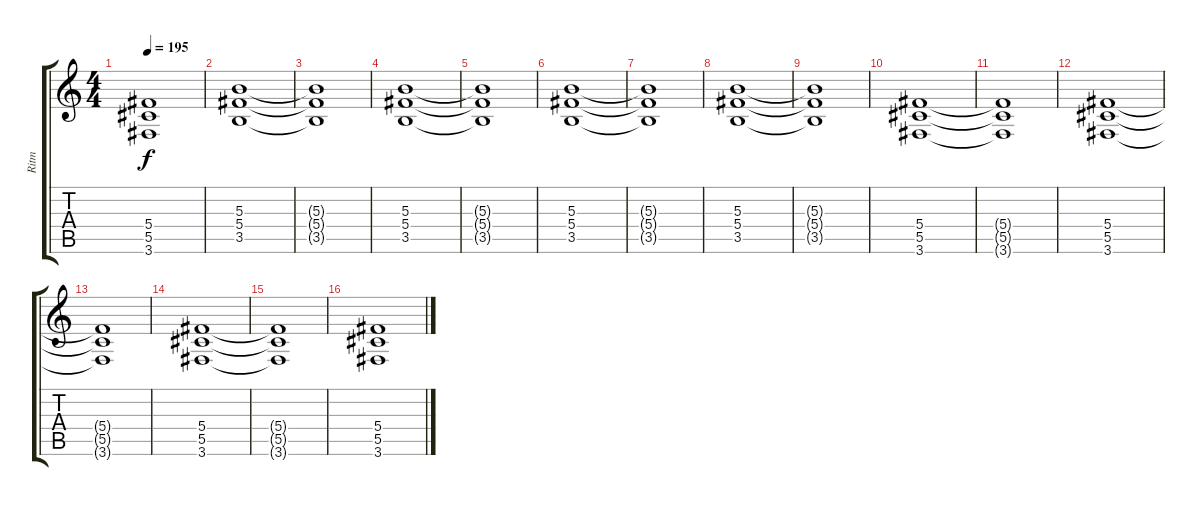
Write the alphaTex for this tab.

\track ("Ritm" "Ritm") {instrument distortionguitar}
\staff {score tabs}
\tuning (Eb4 Bb3 Gb3 Db3 Ab2 Eb2) {hide}
\ts (4 4)
\tempo 195
\clef g2
\ks c
(5.4{t} 5.5{t} 3.6{t}).1{dy f} |
(5.3 5.4 3.5).1 |
(5.3{t} 5.4{t} 3.5{t}).1 |
(5.3 5.4 3.5).1 |
(5.3{t} 5.4{t} 3.5{t}).1 |
(5.3 5.4 3.5).1 |
(5.3{t} 5.4{t} 3.5{t}).1 |
(5.3 5.4 3.5).1 |
(5.3{t} 5.4{t} 3.5{t}).1 |
(5.4 5.5 3.6).1 |
(5.4{t} 5.5{t} 3.6{t}).1 |
(5.4 5.5 3.6).1 |
(5.4{t} 5.5{t} 3.6{t}).1 |
(5.4 5.5 3.6).1 |
(5.4{t} 5.5{t} 3.6{t}).1 |
(5.4 5.5 3.6).1
